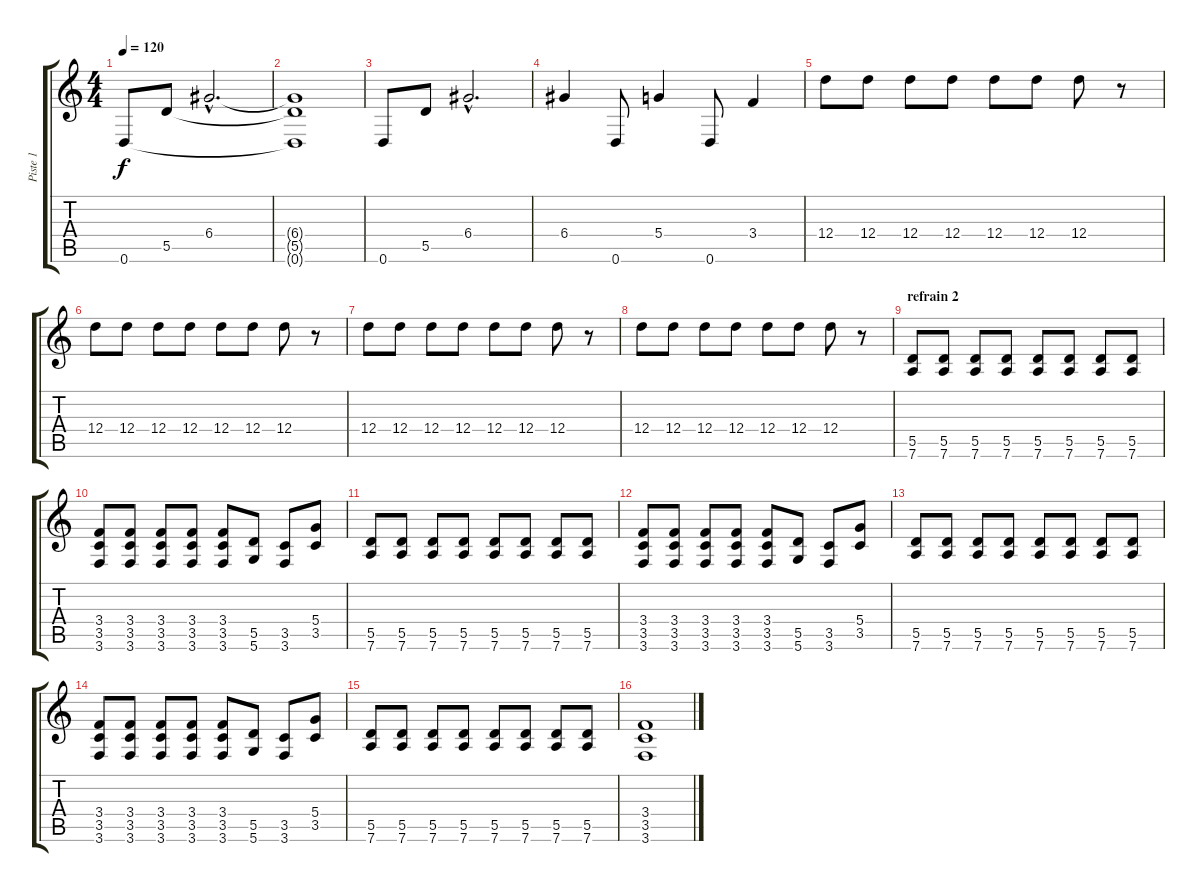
\track ("Piste 1" "Piste 1") {instrument distortionguitar}
\staff {score tabs}
\tuning (E4 B3 G3 D3 A2 D2) {hide}
\ts (4 4)
\tempo 120
\clef g2
\ks c
0.6.8{dy f instrument electricguitarclean} 5.5.8 6.4{hac}.2{d} |
(6.4{t} 5.5{t} 0.6{t}).1 |
0.6.8 5.5.8 6.4{hac}.2{d} |
6.4.4 0.6.8 5.4.4 0.6.8 3.4.4 |
12.4.8{instrument distortionguitar} 12.4.8 12.4.8 12.4.8 12.4.8 12.4.8 12.4.8 r.8 |
12.4.8 12.4.8 12.4.8 12.4.8 12.4.8 12.4.8 12.4.8 r.8 |
12.4.8 12.4.8 12.4.8 12.4.8 12.4.8 12.4.8 12.4.8 r.8 |
12.4.8 12.4.8 12.4.8 12.4.8 12.4.8 12.4.8 12.4.8 r.8 |
\section ("" "refrain 2")
(5.5 7.6).8{instrument distortionguitar} (5.5 7.6).8 (5.5 7.6).8 (5.5 7.6).8 (5.5 7.6).8 (5.5 7.6).8 (5.5 7.6).8 (5.5 7.6).8 |
(3.4 3.5 3.6).8 (3.4 3.5 3.6).8 (3.4 3.5 3.6).8 (3.4 3.5 3.6).8 (3.4 3.5 3.6).8 (5.5 5.6).8 (3.5 3.6).8 (5.4 3.5).8 |
(5.5 7.6).8 (5.5 7.6).8 (5.5 7.6).8 (5.5 7.6).8 (5.5 7.6).8 (5.5 7.6).8 (5.5 7.6).8 (5.5 7.6).8 |
(3.4 3.5 3.6).8 (3.4 3.5 3.6).8 (3.4 3.5 3.6).8 (3.4 3.5 3.6).8 (3.4 3.5 3.6).8 (5.5 5.6).8 (3.5 3.6).8 (5.4 3.5).8 |
(5.5 7.6).8 (5.5 7.6).8 (5.5 7.6).8 (5.5 7.6).8 (5.5 7.6).8 (5.5 7.6).8 (5.5 7.6).8 (5.5 7.6).8 |
(3.4 3.5 3.6).8 (3.4 3.5 3.6).8 (3.4 3.5 3.6).8 (3.4 3.5 3.6).8 (3.4 3.5 3.6).8 (5.5 5.6).8 (3.5 3.6).8 (5.4 3.5).8 |
(5.5 7.6).8 (5.5 7.6).8 (5.5 7.6).8 (5.5 7.6).8 (5.5 7.6).8 (5.5 7.6).8 (5.5 7.6).8 (5.5 7.6).8 |
(3.4 3.5 3.6).1
